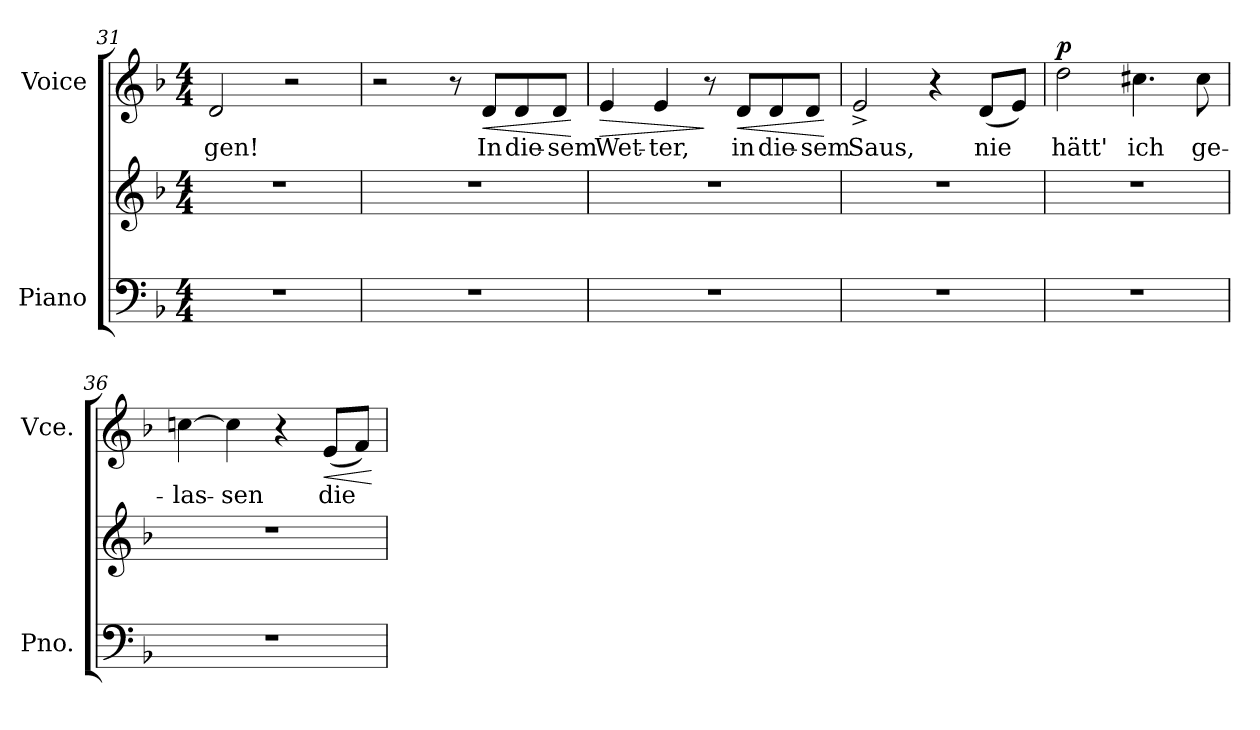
**kern	**kern	**kern	**text	**dynam
*part2	*part2	*part1	*part1	*part1
*staff3	*staff2	*staff1	*staff1	*staff1
*I"Piano	*	*I"Voice	*	*
*I'Pno.	*	*I'Vce.	*	*
!!LO:LB:g=z
*clefF4	*clefG2	*clefG2	*	*
*k[b-]	*k[b-]	*k[b-]	*	*
*M4/4	*M4/4	*M4/4	*	*
=31	=31	=31	=31	=31
!	!	!	!LO:LY:b	!
1r	1r	2d/	-gen!	.
.	.	2r	.	.
=32	=32	=32	=32	=32
1r	1r	2r	.	.
.	.	8r	.	.
!	!	!	!LO:LY:b	!LO:HP:b
.	.	8d/L	In	<
!	!	!	!LO:LY:b	!
.	.	8d/	die-	.
!	!	!	!LO:LY:b	!
.	.	8d/J	-sem	.
.	.	.	.	[
=33	=33	=33	=33	=33
!	!	!	!LO:LY:b	!LO:HP:b
1r	1r	4e/	Wet-	>
!	!	!	!LO:LY:b	!
.	.	4e/	-ter,	.
.	.	8r	.	]
!	!	!	!LO:LY:b	!LO:HP:b
.	.	8d/L	in	<
!	!	!	!LO:LY:b	!
.	.	8d/	die-	.
!	!	!	!LO:LY:b	!
.	.	8d/J	-sem	.
.	.	.	.	[
=34	=34	=34	=34	=34
!	!	!	!LO:LY:b	!
1r	1r	2e^/	Saus,	.
.	.	4r	.	.
!	!	!	!LO:LY:b	!
.	.	(<8d/L	nie	.
.	.	8e/J)	.	.
!!LO:LB:g=z
=35	=35	=35	=35	=35
!	!	!	!LO:LY:b	!LO:DY:a
1r	1r	2dd\	hätt'	p
!	!	!	!LO:LY:b	!
.	.	4.cc#X\	ich	.
!	!	!	!LO:LY:b	!
.	.	8cc#\	ge-	.
=36	=36	=36	=36	=36
!	!	!	!LO:LY:b	!
1r	1r	[4ccn\	-las-	.
!	!	!	!LO:LY:b	!
.	.	4cc\]	-sen	.
.	.	4r	.	.
!	!	!	!LO:LY:b	!LO:HP:b
.	.	(<8e/L	die	<
.	.	8f/J)	.	.
.	.	.	.	[
=	=	=	=	=
*-	*-	*-	*-	*-
